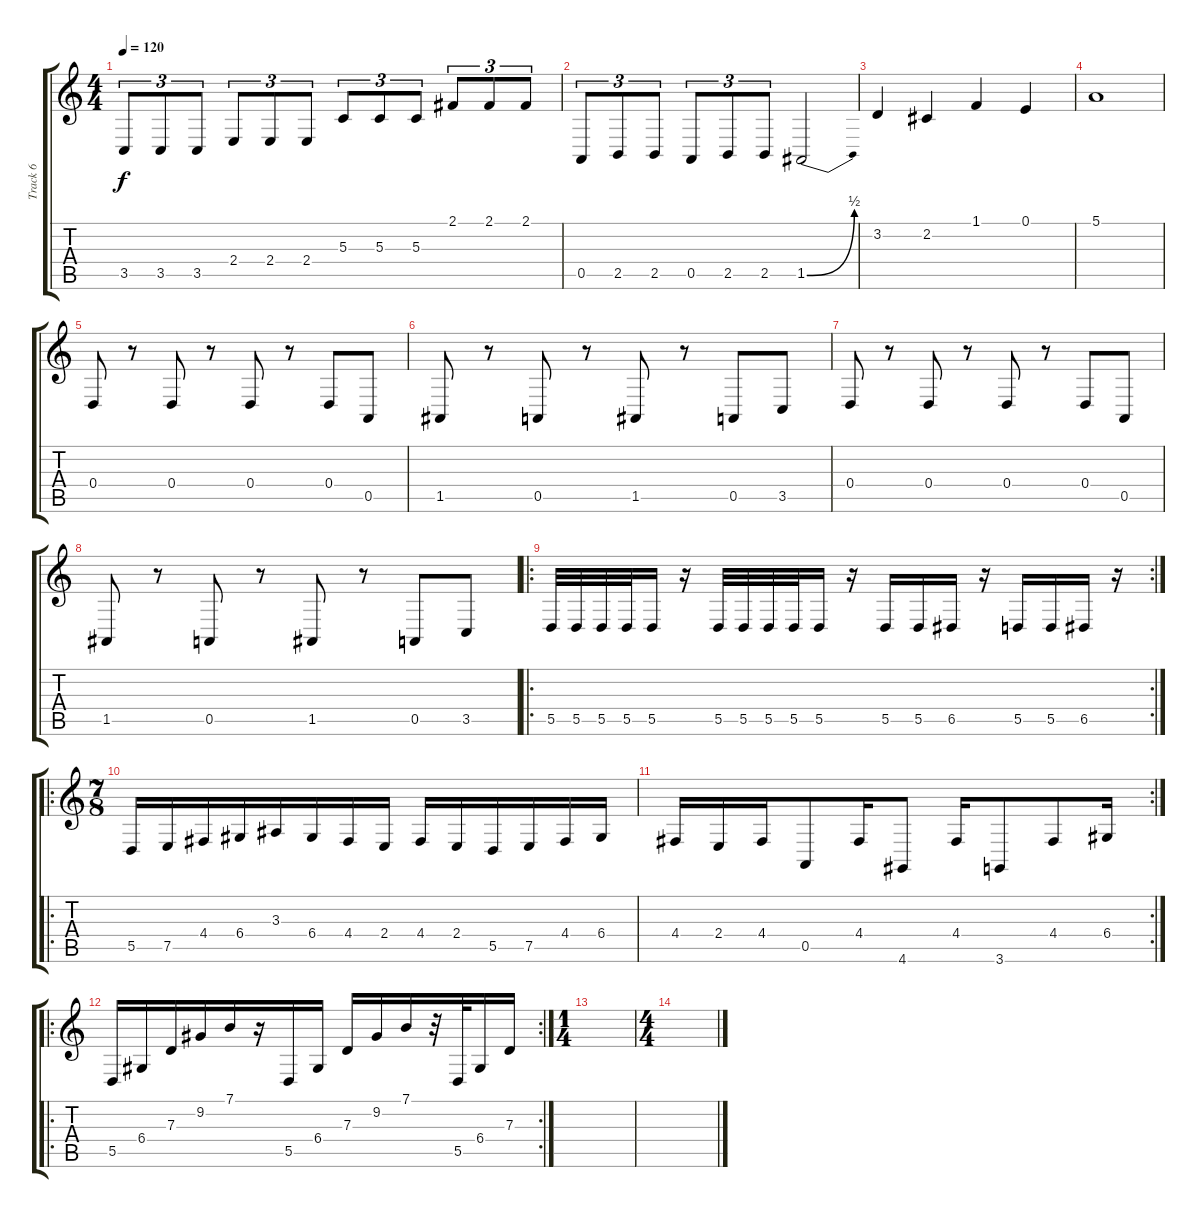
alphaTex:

\track ("Track 6" "Track 6") {instrument cello}
\staff {score tabs}
\tuning (E4 B3 G3 D3 A2 E2) {hide}
\ts (4 4)
\tempo 120
\clef g2
\ks c
3.5.8{tu (3 2) dy f} 3.5.8{tu (3 2)} 3.5.8{tu (3 2)} 2.4.8{tu (3 2)} 2.4.8{tu (3 2)} 2.4.8{tu (3 2)} 5.3.8{tu (3 2)} 5.3.8{tu (3 2)} 5.3.8{tu (3 2)} 2.1.8{tu (3 2)} 2.1.8{tu (3 2)} 2.1.8{tu (3 2)} |
0.5.8{tu (3 2)} 2.5.8{tu (3 2)} 2.5.8{tu (3 2)} 0.5.8{tu (3 2)} 2.5.8{tu (3 2)} 2.5.8{tu (3 2)} 1.5{be (bend 0 0 60 2)}.2 |
3.2.4 2.2.4 1.1.4 0.1.4 |
5.1.1 |
0.4.8 r.8 0.4.8 r.8 0.4.8 r.8 0.4.8 0.5.8 |
1.5.8 r.8 0.5.8 r.8 1.5.8 r.8 0.5.8 3.5.8 |
0.4.8 r.8 0.4.8 r.8 0.4.8 r.8 0.4.8 0.5.8 |
1.5.8 r.8 0.5.8 r.8 1.5.8 r.8 0.5.8 3.5.8 |
\ro
\rc 2
5.5.32 5.5.32 5.5.32 5.5.32 5.5.16 r.16 5.5.32 5.5.32 5.5.32 5.5.32 5.5.16 r.16 5.5.16 5.5.16 6.5.16 r.16 5.5.16 5.5.16 6.5.16 r.16 |
\ro
\ts (7 8)
5.5.16 7.5.16 4.4.16 6.4.16 3.3.16 6.4.16 4.4.16 2.4.16 4.4.16 2.4.16 5.5.16 7.5.16 4.4.16 6.4.16 |
\rc 2
4.4.16 2.4.16 4.4.16 0.5.8 4.4.16 4.6.8 4.4.16 3.6.8 4.4.8 6.4.16 |
\ro
\rc 2
5.5.16 6.4.16 7.3.16 9.2.16 7.1.16 r.16 5.5.16 6.4.16 7.3.16 9.2.16 7.1.16 r.32 5.5.32 6.4.16 7.3.16 |
\ts (1 4)
|
\ts (4 4)
